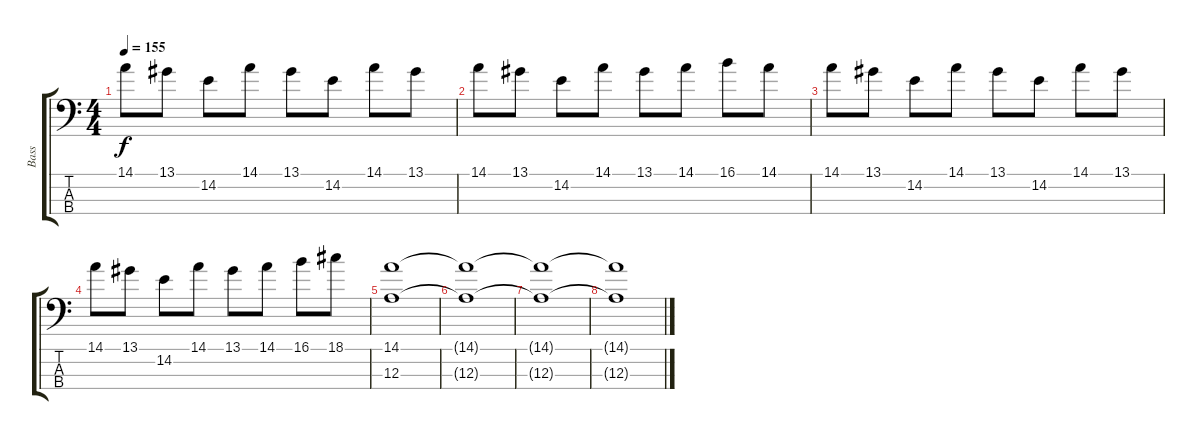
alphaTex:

\track ("Bass" "Bass") {instrument electricbassfinger}
\staff {score tabs}
\tuning (G2 D2 A1 E1) {hide}
\ts (4 4)
\tempo 155
\clef f4
\ks c
14.1.8{dy f} 13.1.8 14.2.8 14.1.8 13.1.8 14.2.8 14.1.8 13.1.8 |
14.1.8 13.1.8 14.2.8 14.1.8 13.1.8 14.1.8 16.1.8 14.1.8 |
14.1.8 13.1.8 14.2.8 14.1.8 13.1.8 14.2.8 14.1.8 13.1.8 |
14.1.8 13.1.8 14.2.8 14.1.8 13.1.8 14.1.8 16.1.8 18.1.8 |
(14.1 12.3).1 |
(14.1{t} 12.3{t}).1 |
(14.1{t} 12.3{t}).1 |
(14.1{t} 12.3{t}).1
